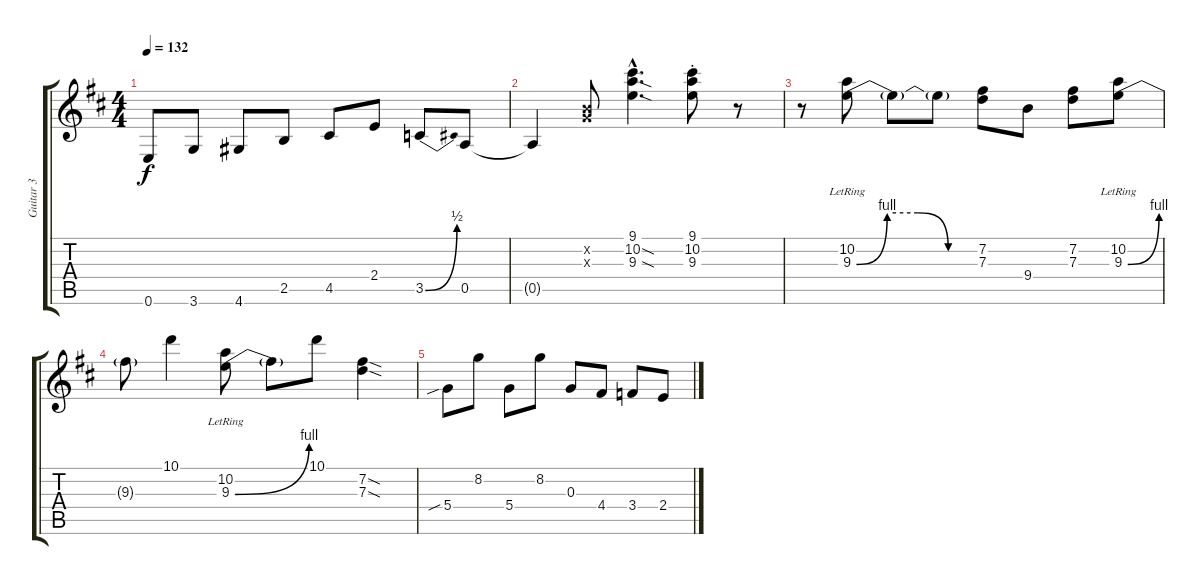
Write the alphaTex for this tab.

\track ("Guitar 3" "Guitar 3") {instrument overdrivenguitar}
\staff {score tabs}
\tuning (E4 B3 G3 D3 A2 E2) {hide}
\ts (4 4)
\tempo 132
\clef g2
\ks d
0.6.8{dy f} 3.6.8 4.6.8 2.5.8 4.5.8 2.4.8 3.5{be (bend 0 0 60 2)}.8 0.5.8 |
0.5{t}.4 (0.2{x} 0.3{x}).8 (9.1{hac} 10.2{sod hac} 9.3{sod hac}).4{d} (9.1{st} 10.2{st} 9.3{st}).8 r.8 |
r.8 (10.2{lr} 9.3{be (custom 0 0 15 4 30 4 45 0 60 0)}).8 9.3{t}.8 9.3{t}.8 (7.2 7.3).8 9.4.8 (7.2 7.3).8 (10.2{lr} 9.3{be (bend 0 0 60 4)}).8 |
9.3{t}.8 10.1.4 (10.2{lr} 9.3{be (bend 0 0 60 4)}).8 9.3{t}.8 10.1.8 (7.2{sod} 7.3{sod}).4 |
5.4{sib}.8 8.2.8 5.4.8 8.2.8 0.3.8 4.4.8 3.4.8 2.4.8
